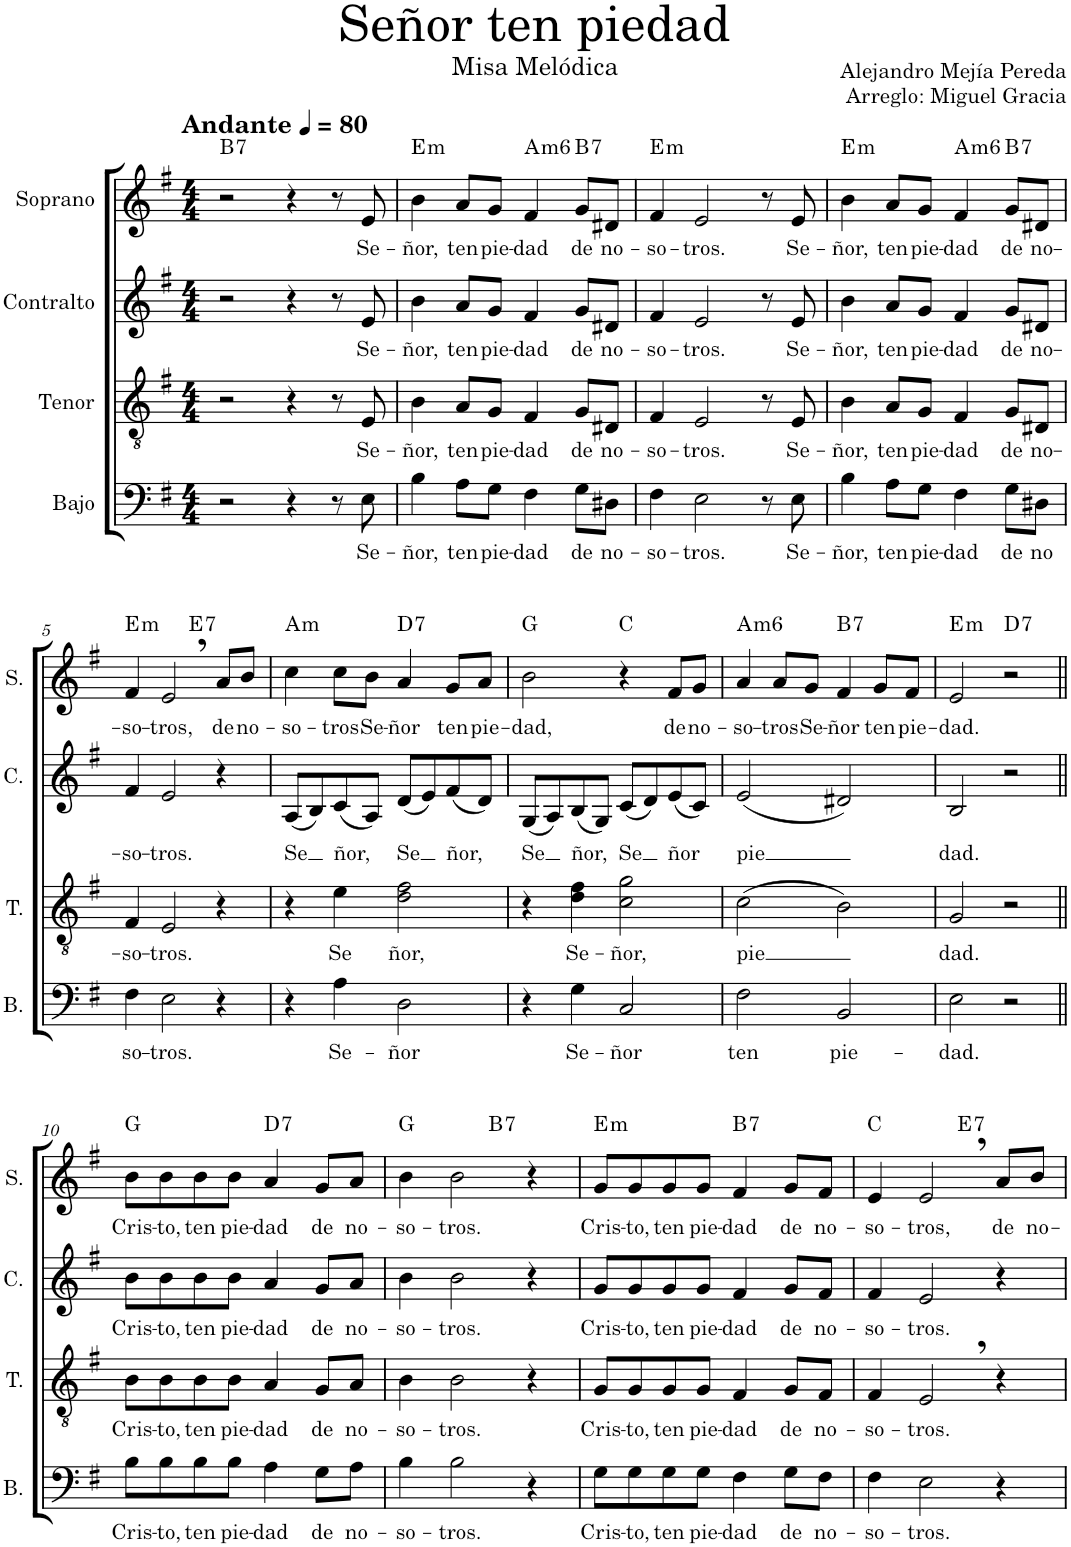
**kern	**text	**kern	**text	**kern	**text	**kern	**text	**harte
*part4	*part4	*part3	*part3	*part2	*part2	*part1	*part1	*part1
*staff4	*staff4	*staff3	*staff3	*staff2	*staff2	*staff1	*staff1	*
*I"Bajo	*	*I"Tenor	*	*I"Contralto	*	*I"Soprano	*	*
*I'B.	*	*I'T.	*	*I'C.	*	*I'S.	*	*
*clefF4	*	*clefGv2	*	*clefG2	*	*clefG2	*	*
*k[f#]	*	*k[f#]	*	*k[f#]	*	*k[f#]	*	*
*M4/4	*	*M4/4	*	*M4/4	*	*M4/4	*	*
*MM80	*	*MM80	*	*MM80	*	*MM80	*	*
=1	=1	=1	=1	=1	=1	=1	=1	=1
!	!	!	!	!	!	!LO:TX:a:B:t=Andante	!	!LO:H:kt=7
2r	.	2r	.	2r	.	2r	.	B:7
4r	.	4r	.	4r	.	4r	.	.
8r	.	8r	.	8r	.	8r	.	.
!	!LO:LY:b	!	!LO:LY:b	!	!LO:LY:b	!	!LO:LY:b	!
8E\	Se-	8E/	Se-	8e/	Se-	8e/	Se-	.
=2	=2	=2	=2	=2	=2	=2	=2	=2
!	!LO:LY:b	!	!LO:LY:b	!	!LO:LY:b	!	!LO:LY:b	!LO:H:kt=m
4B\	-ñor,	4B\	-ñor,	4b\	-ñor,	4b\	-ñor,	E:min
!	!LO:LY:b	!	!LO:LY:b	!	!LO:LY:b	!	!LO:LY:b	!
8A\L	ten	8A/L	ten	8a/L	ten	8a/L	ten	.
!	!LO:LY:b	!	!LO:LY:b	!	!LO:LY:b	!	!LO:LY:b	!
8G\J	pie-	8G/J	pie-	8g/J	pie-	8g/J	pie-	.
!	!LO:LY:b	!	!LO:LY:b	!	!LO:LY:b	!	!LO:LY:b	!LO:H:kt=m6
4F#\	-dad	4F#/	-dad	4f#/	-dad	4f#/	-dad	A:min6
!	!LO:LY:b	!	!LO:LY:b	!	!LO:LY:b	!	!LO:LY:b	!LO:H:kt=7
8G\L	de	8G/L	de	8g/L	de	8g/L	de	B:7
!	!LO:LY:b	!	!LO:LY:b	!	!LO:LY:b	!	!LO:LY:b	!
8D#X\J	no-	8D#X/J	no-	8d#X/J	no-	8d#X/J	no-	.
=3	=3	=3	=3	=3	=3	=3	=3	=3
!	!LO:LY:b	!	!LO:LY:b	!	!LO:LY:b	!	!LO:LY:b	!LO:H:kt=m
4F#\	-so-	4F#/	-so-	4f#/	-so-	4f#/	-so-	E:min
!	!LO:LY:b	!	!LO:LY:b	!	!LO:LY:b	!	!LO:LY:b	!
2E\	-tros.	2E/	-tros.	2e/	-tros.	2e/	-tros.	.
8r	.	8r	.	8r	.	8r	.	.
!	!LO:LY:b	!	!LO:LY:b	!	!LO:LY:b	!	!LO:LY:b	!
8E\	Se-	8E/	Se-	8e/	Se-	8e/	Se-	.
=4	=4	=4	=4	=4	=4	=4	=4	=4
!	!LO:LY:b	!	!LO:LY:b	!	!LO:LY:b	!	!LO:LY:b	!LO:H:kt=m
4B\	-ñor,	4B\	-ñor,	4b\	-ñor,	4b\	-ñor,	E:min
!	!LO:LY:b	!	!LO:LY:b	!	!LO:LY:b	!	!LO:LY:b	!
8A\L	ten	8A/L	ten	8a/L	ten	8a/L	ten	.
!	!LO:LY:b	!	!LO:LY:b	!	!LO:LY:b	!	!LO:LY:b	!
8G\J	pie-	8G/J	pie-	8g/J	pie-	8g/J	pie-	.
!	!LO:LY:b	!	!LO:LY:b	!	!LO:LY:b	!	!LO:LY:b	!LO:H:kt=m6
4F#\	-dad	4F#/	-dad	4f#/	-dad	4f#/	-dad	A:min6
!	!LO:LY:b	!	!LO:LY:b	!	!LO:LY:b	!	!LO:LY:b	!LO:H:kt=7
8G\L	de	8G/L	de	8g/L	de	8g/L	de	B:7
!	!LO:LY:b	!	!LO:LY:b	!	!LO:LY:b	!	!LO:LY:b	!
8D#X\J	no	8D#X/J	no-	8d#X/J	no-	8d#X/J	no-	.
!!LO:LB:g=z
=5	=5	=5	=5	=5	=5	=5	=5	=5
!	!LO:LY:b	!	!LO:LY:b	!	!LO:LY:b	!	!LO:LY:b	!LO:H:kt=m
*	*	*	*	*	*	*^	*	*
4F#\	-so-	4F#/	-so-	4f#/	-so-	4f#/	2ryy	-so-	E:min
!	!LO:LY:b	!	!LO:LY:b	!	!LO:LY:b	!	!	!LO:LY:b	!
2E\	-tros.	2E/	-tros.	2e/	-tros.	2e,/	.	-tros,	.
!	!	!	!	!	!	!	!	!	!LO:H:kt=7
.	.	.	.	.	.	.	2ryy	.	E:7
!	!	!	!	!	!	!	!	!LO:LY:b	!
4r	.	4r	.	4r	.	8a/L	.	de	.
!	!	!	!	!	!	!	!	!LO:LY:b	!
.	.	.	.	.	.	8b/J	.	no-	.
=6	=6	=6	=6	=6	=6	=6	=6	=6	=6
!	!	!	!	!	!LO:LY:b	!	!	!LO:LY:b	!LO:H:kt=m
*	*	*	*	*	*	*v	*v	*	*
4r	.	4r	.	(8A/L	Se	4cc\	-so-	A:min
.	.	.	.	8B/)	.	.	.	.
!	!LO:LY:b	!	!LO:LY:b	!	!LO:LY:b	!	!LO:LY:b	!
4A\	Se-	4e\	Se	(8c/	ñor,	8cc\L	-tros	.
!	!	!	!	!	!	!	!LO:LY:b	!
.	.	.	.	8A/J)	.	8b\J	Se-	.
!	!LO:LY:b	!	!LO:LY:b	!	!LO:LY:b	!	!LO:LY:b	!LO:H:kt=7
2D\	-ñor	2d\ 2f#\	-ñor,	(8d/L	Se	4a/	-ñor	D:7
.	.	.	.	8e/)	.	.	.	.
!	!	!	!	!	!LO:LY:b	!	!LO:LY:b	!
.	.	.	.	(8f#/	ñor,	8g/L	ten	.
!	!	!	!	!	!	!	!LO:LY:b	!
.	.	.	.	8d/J)	.	8a/J	pie-	.
=7	=7	=7	=7	=7	=7	=7	=7	=7
!	!	!	!	!	!LO:LY:b	!	!LO:LY:b	!
4r	.	4r	.	(8G/L	Se	2b\	-dad,	G:maj
.	.	.	.	8A/)	.	.	.	.
!	!LO:LY:b	!	!LO:LY:b	!	!LO:LY:b	!	!	!
4G\	Se-	4d\ 4f#\	Se-	(8B/	ñor,	.	.	.
.	.	.	.	8G/J)	.	.	.	.
!	!LO:LY:b	!	!LO:LY:b	!	!LO:LY:b	!	!	!
2C/	-ñor	2c\ 2g\	-ñor,	(8c/L	Se	4r	.	C:maj
.	.	.	.	8d/)	.	.	.	.
!	!	!	!	!	!LO:LY:b	!	!LO:LY:b	!
.	.	.	.	(8e/	ñor	8f#/L	de	.
!	!	!	!	!	!	!	!LO:LY:b	!
.	.	.	.	8c/J)	.	8g/J	no-	.
=8	=8	=8	=8	=8	=8	=8	=8	=8
!	!LO:LY:b	!	!LO:LY:b	!	!LO:LY:b	!	!LO:LY:b	!LO:H:kt=m6
2F#\	ten	(2c\	pie	(2e/	pie	4a/	-so-	A:min6
!	!	!	!	!	!	!	!LO:LY:b	!
.	.	.	.	.	.	8a/L	-tros	.
!	!	!	!	!	!	!	!LO:LY:b	!
.	.	.	.	.	.	8g/J	Se-	.
!	!LO:LY:b	!	!	!	!	!	!LO:LY:b	!LO:H:kt=7
2BB/	pie-	2B\)	.	2d#X/)	.	4f#/	-ñor	B:7
!	!	!	!	!	!	!	!LO:LY:b	!
.	.	.	.	.	.	8g/L	ten	.
!	!	!	!	!	!	!	!LO:LY:b	!
.	.	.	.	.	.	8f#/J	pie-	.
=9	=9	=9	=9	=9	=9	=9	=9	=9
!	!LO:LY:b	!	!LO:LY:b	!	!LO:LY:b	!	!LO:LY:b	!LO:H:kt=m
2E\	-dad.	2G/	dad.	2B/	dad.	2e/	-dad.	E:min
!	!	!	!	!	!	!	!	!LO:H:kt=7
2r	.	2r	.	2r	.	2r	.	D:7
!!LO:LB:g=z
=10||	=10||	=10||	=10||	=10||	=10||	=10||	=10||	=10||
!	!LO:LY:b	!	!LO:LY:b	!	!LO:LY:b	!	!LO:LY:b	!
8B\L	Cris-	8B\L	Cris-	8b\L	Cris-	8b\L	Cris-	G:maj
!	!LO:LY:b	!	!LO:LY:b	!	!LO:LY:b	!	!LO:LY:b	!
8B\	-to,	8B\	-to,	8b\	-to,	8b\	-to,	.
!	!LO:LY:b	!	!LO:LY:b	!	!LO:LY:b	!	!LO:LY:b	!
8B\	ten	8B\	ten	8b\	ten	8b\	ten	.
!	!LO:LY:b	!	!LO:LY:b	!	!LO:LY:b	!	!LO:LY:b	!
8B\J	pie-	8B\J	pie-	8b\J	pie-	8b\J	pie-	.
!	!LO:LY:b	!	!LO:LY:b	!	!LO:LY:b	!	!LO:LY:b	!LO:H:kt=7
4A\	-dad	4A/	-dad	4a/	-dad	4a/	-dad	D:7
!	!LO:LY:b	!	!LO:LY:b	!	!LO:LY:b	!	!LO:LY:b	!
8G\L	de	8G/L	de	8g/L	de	8g/L	de	.
!	!LO:LY:b	!	!LO:LY:b	!	!LO:LY:b	!	!LO:LY:b	!
8A\J	no-	8A/J	no-	8a/J	no-	8a/J	no-	.
=11	=11	=11	=11	=11	=11	=11	=11	=11
!	!LO:LY:b	!	!LO:LY:b	!	!LO:LY:b	!	!LO:LY:b	!
*	*	*	*	*	*	*^	*	*
4B\	-so-	4B\	-so-	4b\	-so-	4b\	2ryy	-so-	G:maj
!	!LO:LY:b	!	!LO:LY:b	!	!LO:LY:b	!	!	!LO:LY:b	!
2B\	-tros.	2B\	-tros.	2b\	-tros.	2b\	.	-tros.	.
!	!	!	!	!	!	!	!	!	!LO:H:kt=7
.	.	.	.	.	.	.	2ryy	.	B:7
4r	.	4r	.	4r	.	4r	.	.	.
=12	=12	=12	=12	=12	=12	=12	=12	=12	=12
!	!LO:LY:b	!	!LO:LY:b	!	!LO:LY:b	!	!	!LO:LY:b	!LO:H:kt=m
*	*	*	*	*	*	*v	*v	*	*
8G\L	Cris-	8G/L	Cris-	8g/L	Cris-	8g/L	Cris-	E:min
!	!LO:LY:b	!	!LO:LY:b	!	!LO:LY:b	!	!LO:LY:b	!
8G\	-to,	8G/	-to,	8g/	-to,	8g/	-to,	.
!	!LO:LY:b	!	!LO:LY:b	!	!LO:LY:b	!	!LO:LY:b	!
8G\	ten	8G/	ten	8g/	ten	8g/	ten	.
!	!LO:LY:b	!	!LO:LY:b	!	!LO:LY:b	!	!LO:LY:b	!
8G\J	pie-	8G/J	pie-	8g/J	pie-	8g/J	pie-	.
!	!LO:LY:b	!	!LO:LY:b	!	!LO:LY:b	!	!LO:LY:b	!LO:H:kt=7
4F#\	-dad	4F#/	-dad	4f#/	-dad	4f#/	-dad	B:7
!	!LO:LY:b	!	!LO:LY:b	!	!LO:LY:b	!	!LO:LY:b	!
8G\L	de	8G/L	de	8g/L	de	8g/L	de	.
!	!LO:LY:b	!	!LO:LY:b	!	!LO:LY:b	!	!LO:LY:b	!
8F#\J	no-	8F#/J	no-	8f#/J	no-	8f#/J	no-	.
=13	=13	=13	=13	=13	=13	=13	=13	=13
!	!LO:LY:b	!	!LO:LY:b	!	!LO:LY:b	!	!LO:LY:b	!
*	*	*	*	*	*	*^	*	*
4F#\	-so-	4F#/	-so-	4f#/	-so-	4e/	2ryy	-so-	C:maj
!	!LO:LY:b	!	!LO:LY:b	!	!LO:LY:b	!	!	!LO:LY:b	!
2E\	-tros.	2E,/	-tros.	2e/	-tros.	2e,/	.	-tros,	.
!	!	!	!	!	!	!	!	!	!LO:H:kt=7
.	.	.	.	.	.	.	2ryy	.	E:7
!	!	!	!	!	!	!	!	!LO:LY:b	!
4r	.	4r	.	4r	.	8a/L	.	de	.
!	!	!	!	!	!	!	!	!LO:LY:b	!
.	.	.	.	.	.	8b/J	.	no-	.
*	*	*	*	*	*	*v	*v	*	*
=	=	=	=	=	=	=	=	=
*-	*-	*-	*-	*-	*-	*-	*-	*-
